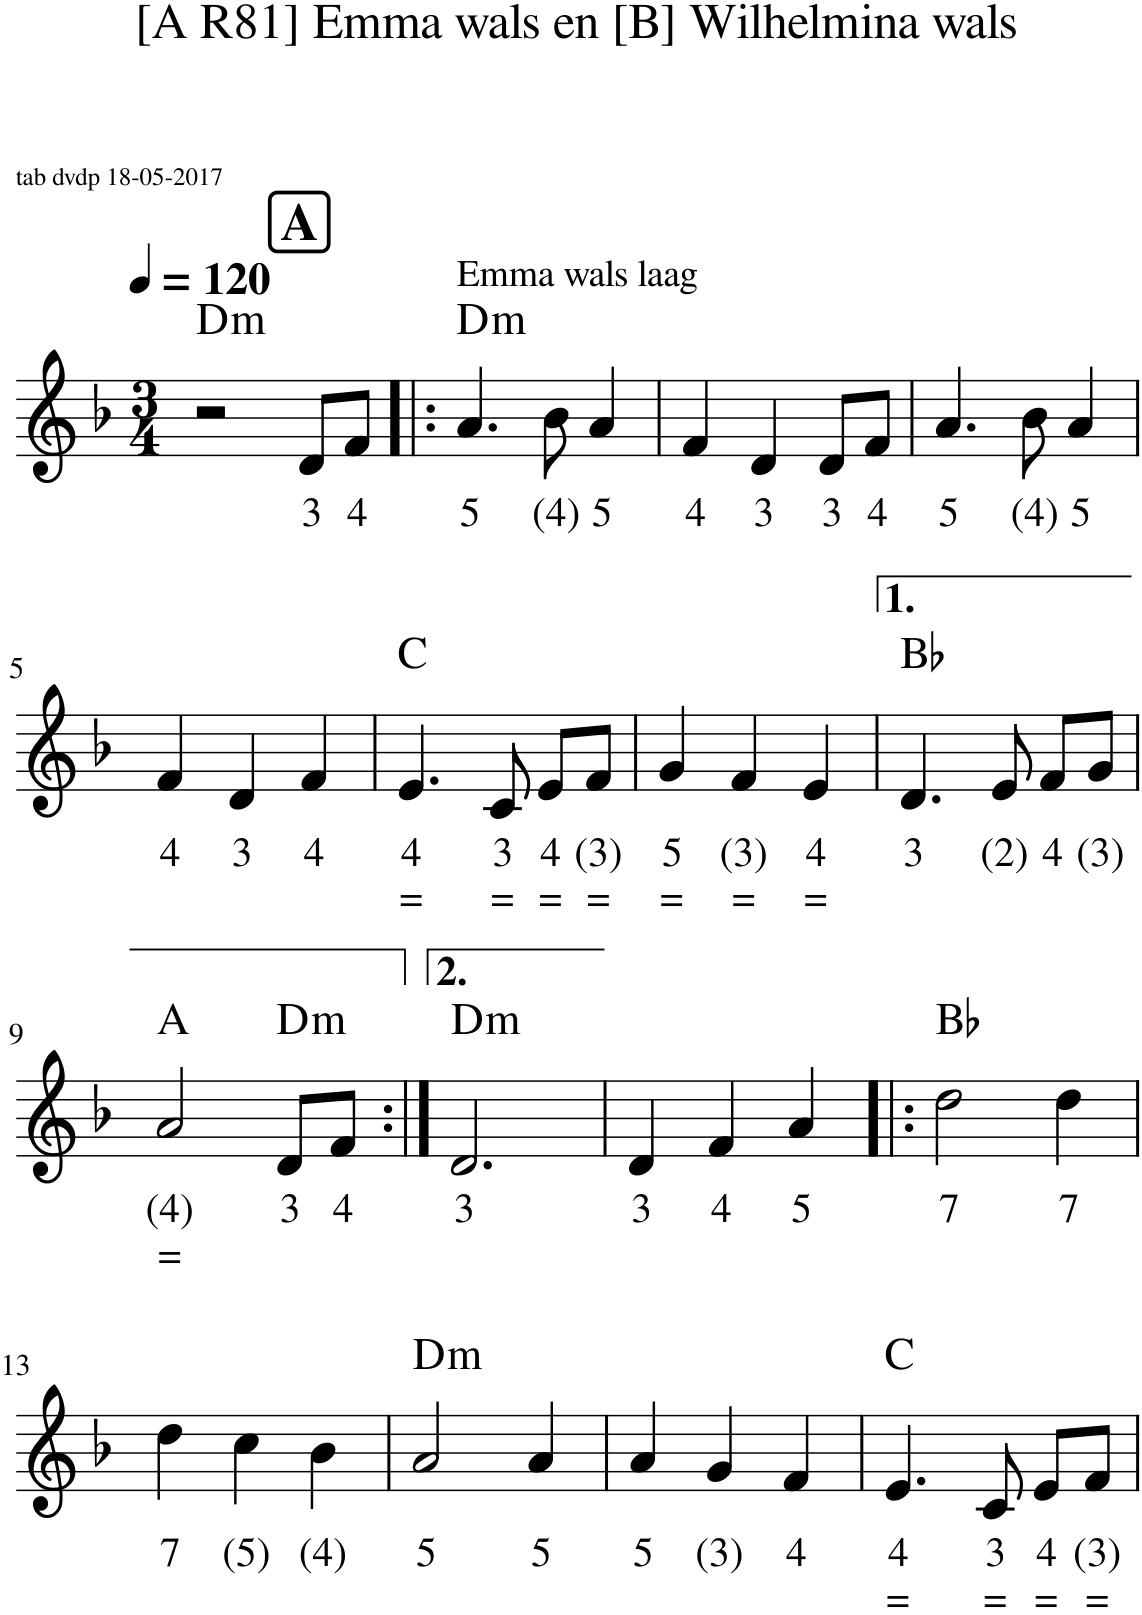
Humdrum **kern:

**kern	**text	**text	**harte
*part1	*part1	*part1	*part1
*staff1	*staff1	*staff1	*
*I"Stem	*	*	*
*I'Stem	*	*	*
*clefG2	*	*	*
*k[b-]	*	*	*
*M3/4	*	*	*
*MM120	*	*	*
!!LO:REH:place=s1:a:B:cj:fs=14:t=A:qo=2
=1	=1	=1	=1
!	!	!	!LO:H:kt=m
2r	.	.	D:min
!	!LO:LY:b	!	!
8d/L	3	.	.
!	!LO:LY:b	!	!
8f/J	4	.	.
=2!|:	=2!|:	=2!|:	=2!|:
!LO:TX:a:t=Emma wals laag	!	!	!
!	!LO:LY:b	!	!LO:H:kt=m
4.a/	5	.	D:min
!	!LO:LY:b	!	!
8b-\	(4)	.	.
!	!LO:LY:b	!	!
4a/	5	.	.
=3	=3	=3	=3
!	!LO:LY:b	!	!
4f/	4	.	.
!	!LO:LY:b	!	!
4d/	3	.	.
!	!LO:LY:b	!	!
8d/L	3	.	.
!	!LO:LY:b	!	!
8f/J	4	.	.
=4	=4	=4	=4
!	!LO:LY:b	!	!
4.a/	5	.	.
!	!LO:LY:b	!	!
8b-\	(4)	.	.
!	!LO:LY:b	!	!
4a/	5	.	.
!!LO:LB:g=z
=5	=5	=5	=5
!	!LO:LY:b	!	!
4f/	4	.	.
!	!LO:LY:b	!	!
4d/	3	.	.
!	!LO:LY:b	!	!
4f/	4	.	.
=6	=6	=6	=6
!	!LO:LY:b	!LO:LY:b	!
4.e/	4	=	C:maj
!	!LO:LY:b	!LO:LY:b	!
8c/	3	=	.
!	!LO:LY:b	!LO:LY:b	!
8e/L	4	=	.
!	!LO:LY:b	!LO:LY:b	!
8f/J	(3)	=	.
=7	=7	=7	=7
!	!LO:LY:b	!LO:LY:b	!
4g/	5	=	.
!	!LO:LY:b	!LO:LY:b	!
4f/	(3)	=	.
!	!LO:LY:b	!LO:LY:b	!
4e/	4	=	.
=8	=8	=8	=8
!	!LO:LY:b	!	!
4.d/	3	.	Bb:maj
!	!LO:LY:b	!	!
8e/	(2)	.	.
!	!LO:LY:b	!	!
8f/L	4	.	.
!	!LO:LY:b	!	!
8g/J	(3)	.	.
!!LO:LB:g=z
=9	=9	=9	=9
!	!LO:LY:b	!LO:LY:b	!
2a/	(4)	=	A:maj
!	!LO:LY:b	!	!LO:H:kt=m
8d/L	3	.	D:min
!	!LO:LY:b	!	!
8f/J	4	.	.
=10:|!	=10:|!	=10:|!	=10:|!
!	!LO:LY:b	!	!LO:H:kt=m
2.d/	3	.	D:min
=11	=11	=11	=11
!	!LO:LY:b	!	!
4d/	3	.	.
!	!LO:LY:b	!	!
4f/	4	.	.
!	!LO:LY:b	!	!
4a/	5	.	.
=12!|:	=12!|:	=12!|:	=12!|:
!	!LO:LY:b	!	!
2dd\	7	.	Bb:maj
!	!LO:LY:b	!	!
4dd\	7	.	.
!!LO:LB:g=z
=13	=13	=13	=13
!	!LO:LY:b	!	!
4dd\	7	.	.
!	!LO:LY:b	!	!
4cc\	(5)	.	.
!	!LO:LY:b	!	!
4b-\	(4)	.	.
=14	=14	=14	=14
!	!LO:LY:b	!	!LO:H:kt=m
2a/	5	.	D:min
!	!LO:LY:b	!	!
4a/	5	.	.
=15	=15	=15	=15
!	!LO:LY:b	!	!
4a/	5	.	.
!	!LO:LY:b	!	!
4g/	(3)	.	.
!	!LO:LY:b	!	!
4f/	4	.	.
=16	=16	=16	=16
!	!LO:LY:b	!LO:LY:b	!
4.e/	4	=	C:maj
!	!LO:LY:b	!LO:LY:b	!
8c/	3	=	.
!	!LO:LY:b	!LO:LY:b	!
8e/L	4	=	.
!	!LO:LY:b	!LO:LY:b	!
8f/J	(3)	=	.
=	=	=	=
*-	*-	*-	*-
